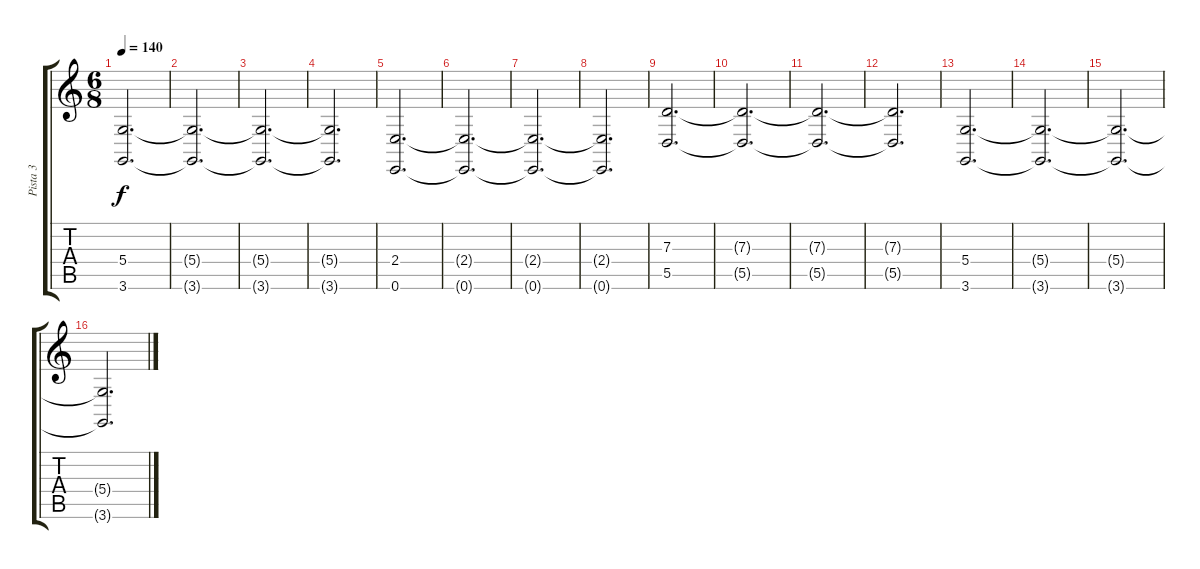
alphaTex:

\track ("Pista 3" "Pista 3") {instrument stringensemble1}
\staff {score tabs}
\tuning (E4 B3 G3 D3 A2 E2) {hide}
\ts (6 8)
\tempo 140
\clef g2
\ks c
(5.4 3.6).2{d dy f} |
(5.4{t} 3.6{t}).2{d} |
(5.4{t} 3.6{t}).2{d} |
(5.4{t} 3.6{t}).2{d} |
(2.4 0.6).2{d} |
(2.4{t} 0.6{t}).2{d} |
(2.4{t} 0.6{t}).2{d} |
(2.4{t} 0.6{t}).2{d} |
(7.3 5.5).2{d} |
(7.3{t} 5.5{t}).2{d} |
(7.3{t} 5.5{t}).2{d} |
(7.3{t} 5.5{t}).2{d} |
(5.4 3.6).2{d} |
(5.4{t} 3.6{t}).2{d} |
(5.4{t} 3.6{t}).2{d} |
(5.4{t} 3.6{t}).2{d}
